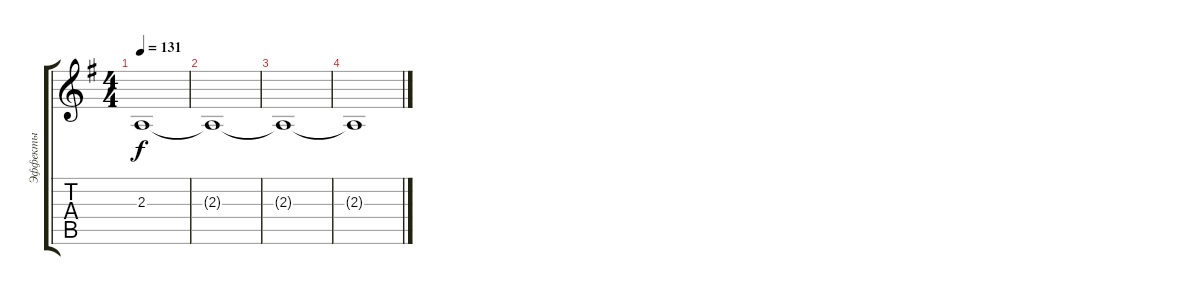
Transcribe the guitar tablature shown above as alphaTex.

\track ("Эффекты" "Эффекты") {instrument applause}
\staff {score tabs}
\tuning (E4 B3 G3 D3 A2 E2) {hide}
\ts (4 4)
\tempo 131
\clef g2
\ks eminor
2.3{t}.1{dy f} |
2.3{t}.1 |
2.3{t}.1{volume 0} |
2.3{t}.1
